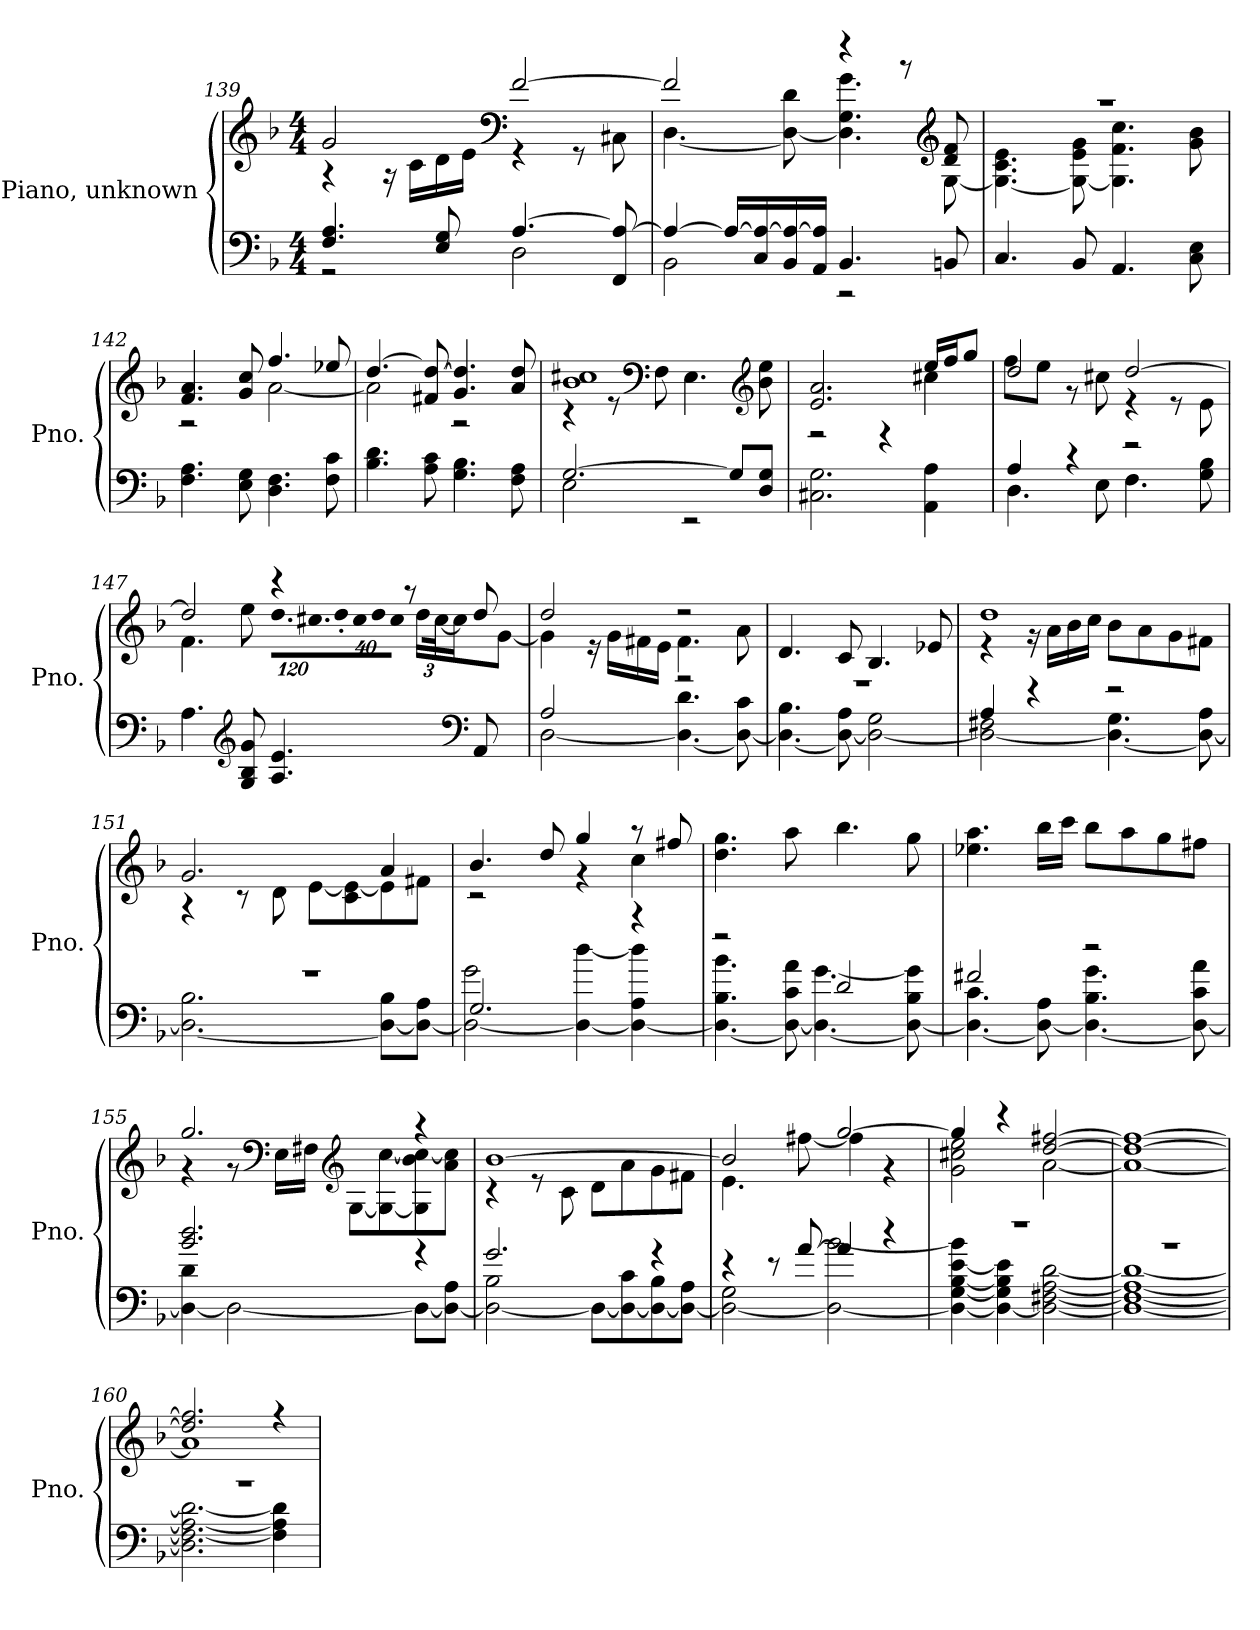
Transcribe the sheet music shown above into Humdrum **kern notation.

**kern	**kern
*part1	*part1
*staff2	*staff1
*I"Piano, unknown	*
*I'Pno.	*
*clefF4	*clefG2
*k[b-]	*k[b-]
*M4/4	*M4/4
=139	=139
*^	*^
4.F/ 4.A/	2r	2g/	4r
.	.	.	16r
.	.	.	16c\LL
8E/ 8G/	.	.	16d\
.	.	.	16e\JJ
*	*	*clefF4	*
[4.A/	2D\	[2f/	4r
.	.	.	8r
8FF/ 8A/_	.	.	8C#X\
!!LO:LB:g=z	!!
=140	=140	=140	=140
4A/_	2BB-\	2f/]	[4.D\
16A/LL_	.	.	.
16C/ 16A/_	.	.	.
16BB-/ 16A/_	.	.	8D\_ 8d\
16AA/ 16A/]JJ	.	.	.
4.BB-/	2r	4r	4.D\] 4.G\ 4.g\
.	.	8r	.
*	*	*clefG2	*
8BBn/	.	8d/ 8f/	[8G\
*v	*v	*	*
=141	=141	=141
4.C/	1r	4.G\_ 4.c\ 4.e\
8BB-/	.	8G\_ 8e\ 8g\
4.AA/	.	4.G\] 4.f\ 4.cc\
8C\ 8E\	.	8g\ 8b-\
=142	=142	=142
4.F\ 4.A\	4.f/ 4.a/	2r
8E\ 8G\	8g/ 8cc/	.
4.D\ 4.F\	4.ff/	[2a\
8F\ 8c\	8ee-X/	.
=143	=143	=143
4.B-\ 4.d\	[4.dd/	2a\]
8A\ 8c\	8f#X/ 8dd/_	.
4.G\ 4.B-\	4.g/ 4.dd/]	2r
8F\ 8A\	8a/ 8dd/	.
!!LO:LB:g=z	!!
=144	=144	=144
*^	*	*
[2.G/	2E\	1b- 1cc#X	4r
.	.	.	8r
*	*	*clefF4	*
.	.	.	8F\
.	2r	.	4.E\
8G/L]	.	.	.
*	*	*clefG2	*
8D/ 8G/J	.	.	8b-\ 8ee\
*v	*v	*	*
=145	=145	=145
2.C#X\ 2.G\	2.e/ 2.a/	2r
.	.	4r
4AA\ 4A\	16ee/LL	4cc#X\
.	16ff/J	.
.	8gg/J	.
=146	=146	=146
*^	*	*
4A/	4.D\	2dd/	8ff\L
.	.	.	8ee\J
4r	.	.	8r
.	8E\	.	8cc#X\
2r	4.F\	[2dd/	4r
.	.	.	8r
.	8G\ 8B-\	.	8e\
*v	*v	*	*
!!LO:LB:g=z	!!
=147	=147	=147
4.A\	2dd/]	4.f\
*clefG2	*	*
8G/ 8B-/ 8g/	.	8ee\
*	*	*Xbrackettup
!	!	!LO:N:vis=32.
4.A/ 4.e/	4r	1920%103dd\LLL
!	!	!LO:N:vis=32.
.	.	1920%103cc#X\
!	!	!LO:N:vis=32
.	.	640%23dd'\
!	!	!LO:N:vis=32
.	.	640%23cc#\
!	!	!LO:N:vis=32
.	.	640%23dd\
!	!	!LO:N:vis=32
.	.	640%23cc#\JJJ
.	8r	.
.	.	24dd\LL
.	.	[48cc#\K
.	.	16cc#\J]
*clefF4	*	*
8AA/	8dd/	.
.	.	[8g\J
960ryy	960ryy	.
=148	=148	=148
*^	*	*
2A/	[2D\	2dd/	4g\]
.	.	.	16r
.	.	.	16g\LL
.	.	.	16f#X\
.	.	.	16e\JJ
2r	4.D\_ 4.d\	2r	4.f#\
.	8D\_ 8c\	.	8a\
*	*	*v	*v
=149	=149	=149
1r	4.D\_ 4.B-\	4.d/
.	8D\_ 8A\	8c/
.	2D\_ 2G\	4.B-/
.	.	8e-X/
!!LO:LB:g=z
=150	=150	=150
*	*	*^
4A/	2D\_ 2F#X\	1dd	4r
4r	.	.	16r
.	.	.	16a\LL
.	.	.	16b-\
.	.	.	16cc\JJ
2r	4.D\_ 4.G\	.	8b-\L
.	.	.	8a\
.	.	.	8g\
.	8D\_ 8A\	.	8f#X\J
=151	=151	=151	=151
1r	2.D\_ 2.B-\	2.g/	4r
.	.	.	8r
.	.	.	8d\
.	.	.	[8e\L
.	.	.	8c\ 8e\_
.	8D\_ 8B-\L	4a/	8e\]
.	8D\_ 8A\J	.	8f#X\J
=152	=152	=152	=152
2.G/	2D\_ 2g\	4.b-/	2r
.	.	8dd/	.
.	4D\_ [4dd\	4gg/	4r
4r	4D\_ 4A\ 4dd\]	8r	4cc\
.	.	8ff#X/	.
*	*	*v	*v
=153	=153	=153
2r	4.D\_ 4.B-\ 4.b-\	4.dd\ 4.gg\
.	8D\_ 8c\ 8a\	8aa\
2d/	4.D\_ [4.g\	4.bb-\
.	8D\_ 8B-\ 8g\]	8gg\
!!LO:PB:g=z
=154	=154	=154
2f#X/	4.D\_ 4.c\	4.ee-X\ 4.aa\
.	8D\_ 8A\	16bb-\LL
.	.	16ccc\JJ
2r	4.D\_ 4.B-\ 4.g\	8bb-\L
.	.	8aa\
.	.	8gg\
.	8D\_ 8c\ 8a\	8ff#X\J
=155	=155	=155
*	*	*^
2.b-/ 2.dd/	4D\_ 4d\	2.gg/	4r
.	2D\_	.	8r
*	*	*clefF4	*
.	.	.	16E\LL
.	.	.	16F#X\JJ
*	*	*clefG2	*
.	.	.	[8G\L
.	.	.	8G\_ [8cc\
4r	8D\L_	4r	8G\] 8b-\ 8cc\_
.	8D\_ 8A\J	.	8a\ 8cc\]J
=156	=156	=156	=156
2.g/	2D\_ 2B-\	[1b-	4r
.	.	.	8r
.	.	.	8c\
.	8D\L_	.	8d\L
.	8D\_ 8c\	.	8a\
4r	8D\_ 8B-\	.	8g\
.	8D\_ 8A\J	.	8f#X\J
!!LO:LB:g=z	!!
=157	=157	=157	=157
4r	2D\_ 2G\	2b-/]	4.e\
8r	.	.	.
[8a/	.	.	[8ff#X\
4a/]	2D\_ [2b-\	[2gg/	4ff#\]
4r	.	.	4r
=158	=158	=158	=158
1r	4D\_ [4G\ [4B-\ [4e\ 4b-\]	4gg/]	2g\ 2cc#X\ 2ee\
.	4D\_ 4G\] 4B-\] 4e\]	4r	.
.	2D\_ [2F#X\ [2A\ [2d\	[2dd/ [2ff#X/	[2a\
=159	=159	=159	=159
1r	1D_ 1F#_ 1A_ 1d_	1dd_ 1ff#_	1a_
=160	=160	=160	=160
1r	2.D\] 2.F#\_ 2.A\_ 2.d\_	2.dd/] 2.ff#/]	1a]
.	4F#\] 4A\] 4d\]	4r	.
*v	*v	*	*
*	*v	*v
=	=
*-	*-
